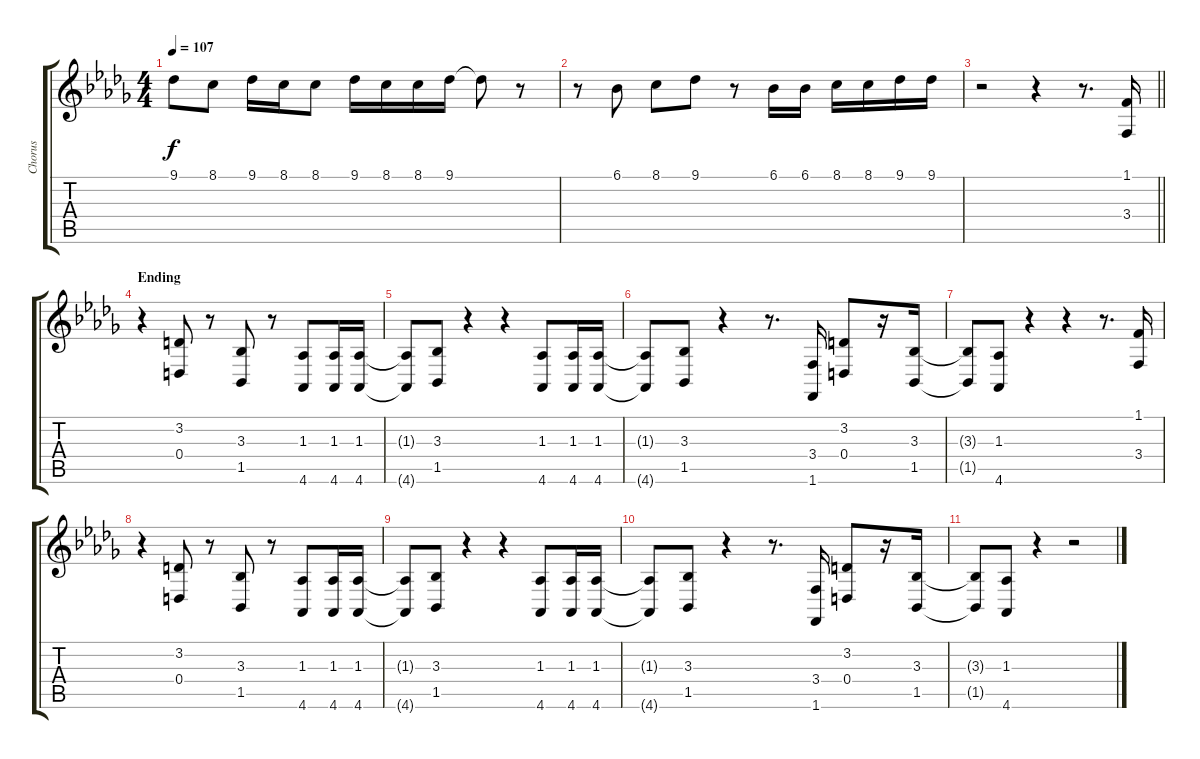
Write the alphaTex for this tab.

\track ("Chorus" "Chorus") {instrument sopranosax}
\staff {score tabs}
\tuning (E4 B3 G3 D3 A2 E2) {hide}
\ts (4 4)
\tempo 107
\clef g2
\ks bbminor
9.1.8{dy f} 8.1.8 9.1.16 8.1.16 8.1.8 9.1.16 8.1.16 8.1.16 9.1.16 9.1{t}.8 r.8 |
r.8 6.1.8 8.1.8 9.1.8 r.8 6.1.16 6.1.16 8.1.16 8.1.16 9.1.16 9.1.16 |
\barLineRight lightlight
r.2 r.4 r.8{d} (1.1 3.4).16 |
\section ("" "Ending")
r.4 (3.2 0.4).8 r.8 (3.3 1.5).8 r.8 (1.3 4.6).8 (1.3 4.6).16 (1.3 4.6).16 |
(1.3{t} 4.6{t}).8 (3.3 1.5).8 r.4 r.4 (1.3 4.6).8 (1.3 4.6).16 (1.3 4.6).16 |
(1.3{t} 4.6{t}).8 (3.3 1.5).8 r.4 r.8{d} (3.4 1.6).16 (3.2 0.4).8 r.16 (3.3 1.5).16 |
(3.3{t} 1.5{t}).8 (1.3 4.6).8 r.4 r.4 r.8{d} (1.1 3.4).16 |
r.4 (3.2 0.4).8 r.8 (3.3 1.5).8 r.8 (1.3 4.6).8 (1.3 4.6).16 (1.3 4.6).16 |
(1.3{t} 4.6{t}).8 (3.3 1.5).8 r.4 r.4 (1.3 4.6).8 (1.3 4.6).16 (1.3 4.6).16 |
(1.3{t} 4.6{t}).8 (3.3 1.5).8 r.4 r.8{d} (3.4 1.6).16 (3.2 0.4).8 r.16 (3.3 1.5).16 |
(3.3{t} 1.5{t}).8 (1.3 4.6).8 r.4 r.2
